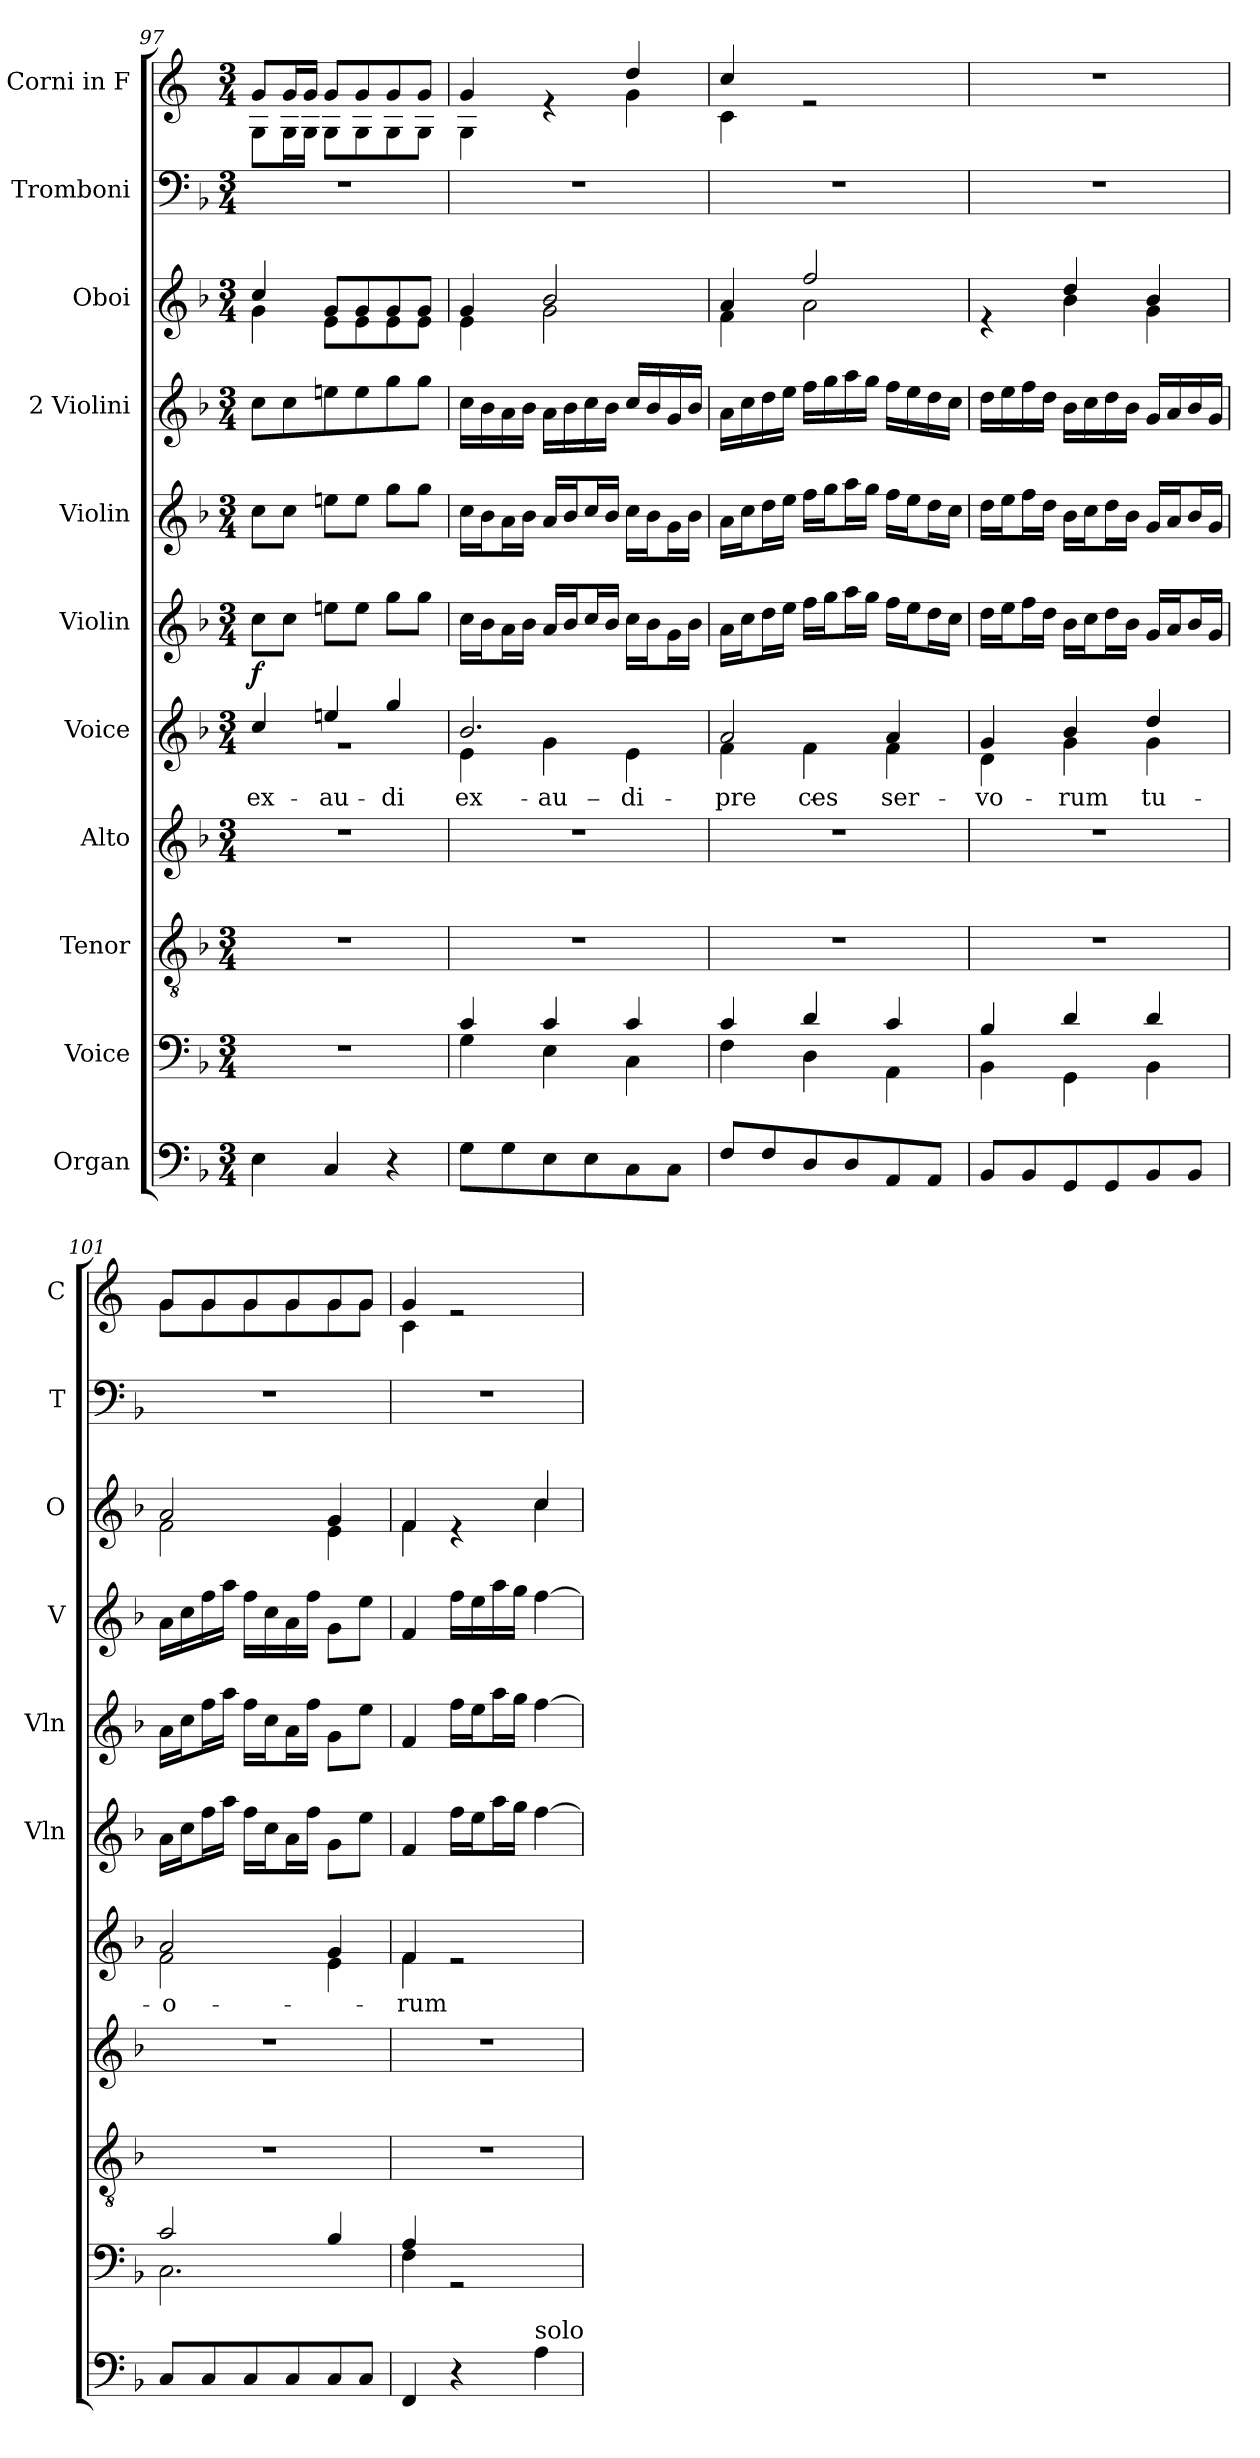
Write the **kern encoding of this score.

**kern	**kern	**kern	**kern	**kern	**text	**dynam	**kern	**kern	**kern	**kern	**kern	**kern
*part11	*part10	*part9	*part8	*part7	*part7	*part7	*part6	*part5	*part4	*part3	*part2	*part1
*staff11	*staff10	*staff9	*staff8	*staff7	*staff7	*staff7	*staff6	*staff5	*staff4	*staff3	*staff2	*staff1
*I"Organ	*I"Voice	*I"Tenor	*I"Alto	*I"Voice	*	*	*I"Violin	*I"Violin	*I"2 Violini	*I"Oboi	*I"Tromboni	*I"Corni in F
*	*	*	*	*	*	*	*I'Vln	*I'Vln	*I'V	*I'O	*I'T	*I'C
*clefF4	*clefF4	*clefGv2	*clefG2	*clefG2	*	*	*clefG2	*clefG2	*clefG2	*clefG2	*clefF4	*clefG2
*	*	*	*	*	*	*	*	*	*	*	*	*ITrd4c7
*k[b-]	*k[b-]	*k[b-]	*k[b-]	*k[b-]	*	*	*k[b-]	*k[b-]	*k[b-]	*k[b-]	*k[b-]	*k[b-]
*M3/4	*M3/4	*M3/4	*M3/4	*M3/4	*	*	*M3/4	*M3/4	*M3/4	*M3/4	*M3/4	*M3/4
=97	=97	=97	=97	=97	=97	=97	=97	=97	=97	=97	=97	=97
!	!	!	!	!	!LO:LY:b	!LO:DY:b	!	!	!	!	!	!
*	*	*	*	*^	*	*	*	*	*	*^	*	*^
4E\	2.r	2.r	2.r	4cc/	2.r	ex-	f	8cc\L	8cc\L	8cc\L	4cc/	4g\	2.r	8c/L	8C\L
.	.	.	.	.	.	.	.	8cc\J	8cc\J	8cc\	.	.	.	16c/L	16C\L
.	.	.	.	.	.	.	.	.	.	.	.	.	.	16c/JJ	16C\JJ
!	!	!	!	!	!	!LO:LY:b	!	!	!	!	!	!	!	!	!
4C/	.	.	.	4een/	.	-au-	.	8een\L	8een\L	8een\	8g/L	8e\L	.	8c/L	8C\L
.	.	.	.	.	.	.	.	8ee\J	8ee\J	8ee\	8g/	8e\	.	8c/	8C\
!	!	!	!	!	!	!LO:LY:b	!	!	!	!	!	!	!	!	!
4r	.	.	.	4gg/	.	-di	.	8gg\L	8gg\L	8gg\	8g/	8e\	.	8c/	8C\
.	.	.	.	.	.	.	.	8gg\J	8gg\J	8gg\J	8g/J	8e\J	.	8c/J	8C\J
=98	=98	=98	=98	=98	=98	=98	=98	=98	=98	=98	=98	=98	=98	=98	=98
*	*^	*	*	*	*	*	*	*	*	*	*	*	*	*	*
!	!	!	!	!	!	!	!LO:LY:b	!	!	!	!	!	!	!	!	!
!	!	!	!	!	!	!	!LO:LY:b	!	!	!	!	!	!	!	!	!
8G\L	4c/	4G\	2.r	2.r	2.b-/	4e\	ex-	.	16cc\LL	16cc\LL	16cc\LL	4g/	4e\	2.r	4c/	4C\
.	.	.	.	.	.	.	.	.	16b-\J	16b-\J	16b-\	.	.	.	.	.
8G\	.	.	.	.	.	.	.	.	16a\L	16a\L	16a\	.	.	.	.	.
.	.	.	.	.	.	.	.	.	16b-\JJ	16b-\JJ	16b-\JJ	.	.	.	.	.
!	!	!	!	!	!	!	!LO:LY:b	!	!	!	!	!	!	!	!	!
8E\	4c/	4E\	.	.	.	4g\	-au-	.	16a/LL	16a/LL	16a\LL	2b-/	2g\	.	4re	4ryy
.	.	.	.	.	.	.	.	.	16b-/J	16b-/J	16b-\	.	.	.	.	.
8E\	.	.	.	.	.	.	.	.	16cc/L	16cc/L	16cc\	.	.	.	.	.
.	.	.	.	.	.	.	.	.	16b-/JJ	16b-/JJ	16b-\JJ	.	.	.	.	.
!	!	!	!	!	!	!	!LO:LY:b	!	!	!	!	!	!	!	!	!
8C\	4c/	4C\	.	.	.	4e\	-di	.	16cc\LL	16cc\LL	16cc/LL	.	.	.	4g/	4c\
.	.	.	.	.	.	.	.	.	16b-\J	16b-\J	16b-/	.	.	.	.	.
8C\J	.	.	.	.	.	.	.	.	16g\L	16g\L	16g/	.	.	.	.	.
.	.	.	.	.	.	.	.	.	16b-\JJ	16b-\JJ	16b-/JJ	.	.	.	.	.
=99	=99	=99	=99	=99	=99	=99	=99	=99	=99	=99	=99	=99	=99	=99	=99	=99
!	!	!	!	!	!	!	!LO:LY:b	!	!	!	!	!	!	!	!	!
!	!	!	!	!	!	!	!LO:LY:b	!	!	!	!	!	!	!	!	!
8F/L	4c/	4F\	2.r	2.r	2a/	4f\	pre-	.	16a\LL	16a\LL	16a\LL	4a/	4f\	2.r	4f/	4F\
.	.	.	.	.	.	.	.	.	16cc\J	16cc\J	16cc\	.	.	.	.	.
8F/	.	.	.	.	.	.	.	.	16dd\L	16dd\L	16dd\	.	.	.	.	.
.	.	.	.	.	.	.	.	.	16ee\JJ	16ee\JJ	16ee\JJ	.	.	.	.	.
!	!	!	!	!	!	!	!LO:LY:b	!	!	!	!	!	!	!	!	!
8D/	4d/	4D\	.	.	.	4f\	-ces	.	16ff\LL	16ff\LL	16ff\LL	2ff/	2a\	.	2re	2ryy
.	.	.	.	.	.	.	.	.	16gg\J	16gg\J	16gg\	.	.	.	.	.
8D/	.	.	.	.	.	.	.	.	16aa\L	16aa\L	16aa\	.	.	.	.	.
.	.	.	.	.	.	.	.	.	16gg\JJ	16gg\JJ	16gg\JJ	.	.	.	.	.
!	!	!	!	!	!	!	!LO:LY:b	!	!	!	!	!	!	!	!	!
8AA/	4c/	4AA\	.	.	4a/	4f\	ser-	.	16ff\LL	16ff\LL	16ff\LL	.	.	.	.	.
.	.	.	.	.	.	.	.	.	16ee\J	16ee\J	16ee\	.	.	.	.	.
8AA/J	.	.	.	.	.	.	.	.	16dd\L	16dd\L	16dd\	.	.	.	.	.
.	.	.	.	.	.	.	.	.	16cc\JJ	16cc\JJ	16cc\JJ	.	.	.	.	.
*	*	*	*	*	*	*	*	*	*	*	*	*	*	*	*v	*v
=100	=100	=100	=100	=100	=100	=100	=100	=100	=100	=100	=100	=100	=100	=100	=100
!	!	!	!	!	!	!	!LO:LY:b	!	!	!	!	!	!	!	!
8BB-/L	4B-/	4BB-\	2.r	2.r	4g/	4d\	-vo-	.	16dd\LL	16dd\LL	16dd\LL	4re	4ryy	2.r	2.r
.	.	.	.	.	.	.	.	.	16ee\J	16ee\J	16ee\	.	.	.	.
8BB-/	.	.	.	.	.	.	.	.	16ff\L	16ff\L	16ff\	.	.	.	.
.	.	.	.	.	.	.	.	.	16dd\JJ	16dd\JJ	16dd\JJ	.	.	.	.
!	!	!	!	!	!	!	!LO:LY:b	!	!	!	!	!	!	!	!
8GG/	4d/	4GG\	.	.	4b-/	4g\	-rum	.	16b-\LL	16b-\LL	16b-\LL	4dd/	4b-\	.	.
.	.	.	.	.	.	.	.	.	16cc\J	16cc\J	16cc\	.	.	.	.
8GG/	.	.	.	.	.	.	.	.	16dd\L	16dd\L	16dd\	.	.	.	.
.	.	.	.	.	.	.	.	.	16b-\JJ	16b-\JJ	16b-\JJ	.	.	.	.
!	!	!	!	!	!	!	!LO:LY:b	!	!	!	!	!	!	!	!
8BB-/	4d/	4BB-\	.	.	4dd/	4g\	tu-	.	16g/LL	16g/LL	16g/LL	4b-/	4g\	.	.
.	.	.	.	.	.	.	.	.	16a/J	16a/J	16a/	.	.	.	.
8BB-/J	.	.	.	.	.	.	.	.	16b-/L	16b-/L	16b-/	.	.	.	.
.	.	.	.	.	.	.	.	.	16g/JJ	16g/JJ	16g/JJ	.	.	.	.
!!LO:LB:g=z
=101	=101	=101	=101	=101	=101	=101	=101	=101	=101	=101	=101	=101	=101	=101	=101
!	!	!	!	!	!	!	!LO:LY:b	!	!	!	!	!	!	!	!
*	*	*	*	*	*	*	*	*	*	*	*	*	*	*	*^
8C/L	2c/	2.C\	2.r	2.r	2a/	2f\	-o-	.	16a\LL	16a\LL	16a\LL	2a/	2f\	2.r	8c/L	8c\L
.	.	.	.	.	.	.	.	.	16cc\J	16cc\J	16cc\	.	.	.	.	.
8C/	.	.	.	.	.	.	.	.	16ff\L	16ff\L	16ff\	.	.	.	8c/	8c\
.	.	.	.	.	.	.	.	.	16aa\JJ	16aa\JJ	16aa\JJ	.	.	.	.	.
8C/	.	.	.	.	.	.	.	.	16ff\LL	16ff\LL	16ff\LL	.	.	.	8c/	8c\
.	.	.	.	.	.	.	.	.	16cc\J	16cc\J	16cc\	.	.	.	.	.
8C/	.	.	.	.	.	.	.	.	16a\L	16a\L	16a\	.	.	.	8c/	8c\
.	.	.	.	.	.	.	.	.	16ff\JJ	16ff\JJ	16ff\JJ	.	.	.	.	.
8C/	4B-/	.	.	.	4g/	4e\	.	.	8g\L	8g\L	8g\L	4g/	4e\	.	8c/	8c\
8C/J	.	.	.	.	.	.	.	.	8ee\J	8ee\J	8ee\J	.	.	.	8c/J	8c\J
=102	=102	=102	=102	=102	=102	=102	=102	=102	=102	=102	=102	=102	=102	=102	=102	=102
!	!	!	!	!	!	!	!LO:LY:b	!	!	!	!	!	!	!	!	!
4FF/	4A/	4F\	2.r	2.r	4f/	4f\	-rum	.	4f/	4f/	4f/	4f/	4f\	2.r	4c/	4F\
4r	2rGG	2ryy	.	.	2re	2ryy	.	.	16ff\LL	16ff\LL	16ff\LL	4re	4ryy	.	2re	2ryy
.	.	.	.	.	.	.	.	.	16ee\J	16ee\J	16ee\	.	.	.	.	.
.	.	.	.	.	.	.	.	.	16aa\L	16aa\L	16aa\	.	.	.	.	.
.	.	.	.	.	.	.	.	.	16gg\JJ	16gg\JJ	16gg\JJ	.	.	.	.	.
!LO:TX:a:t=solo	!	!	!	!	!	!	!	!	!	!	!	!	!	!	!	!
4A\	.	.	.	.	.	.	.	.	[4ff\	[4ff\	[4ff\	4cc/	4cc\	.	.	.
*	*v	*v	*	*	*v	*v	*	*	*	*	*	*v	*v	*	*v	*v
=	=	=	=	=	=	=	=	=	=	=	=	=
*-	*-	*-	*-	*-	*-	*-	*-	*-	*-	*-	*-	*-
